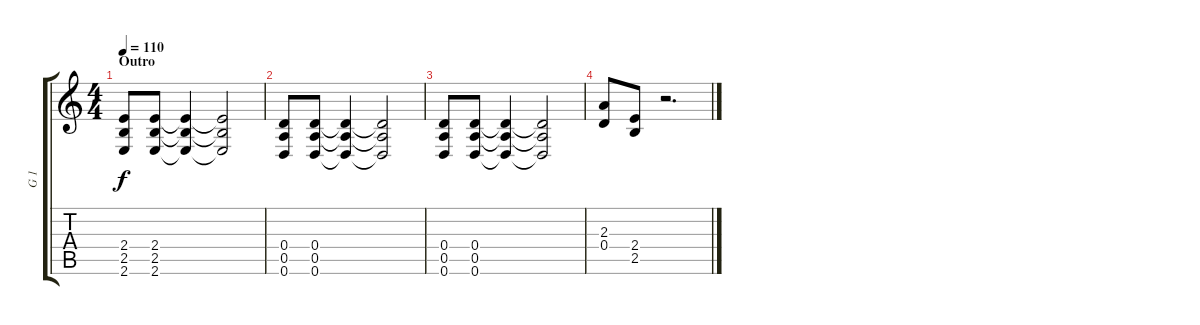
\track ("G 1" "G 1") {instrument distortionguitar}
\staff {score tabs}
\tuning (E4 B3 G3 D3 A2 D2) {hide}
\ts (4 4)
\section ("" "Outro")
\tempo 110
\clef g2
\ks c
(2.4 2.5 2.6).8{dy f} (2.4 2.5 2.6).8 (2.4{t} 2.5{t} 2.6{t}).4 (2.4{t} 2.5{t} 2.6{t}).2 |
(0.4 0.5 0.6).8 (0.4 0.5 0.6).8 (0.4{t} 0.5{t} 0.6{t}).4 (0.4{t} 0.5{t} 0.6{t}).2 |
(0.4 0.5 0.6).8 (0.4 0.5 0.6).8 (0.4{t} 0.5{t} 0.6{t}).4 (0.4{t} 0.5{t} 0.6{t}).2 |
(2.3 0.4).8 (2.4 2.5).8 r.2{d}
